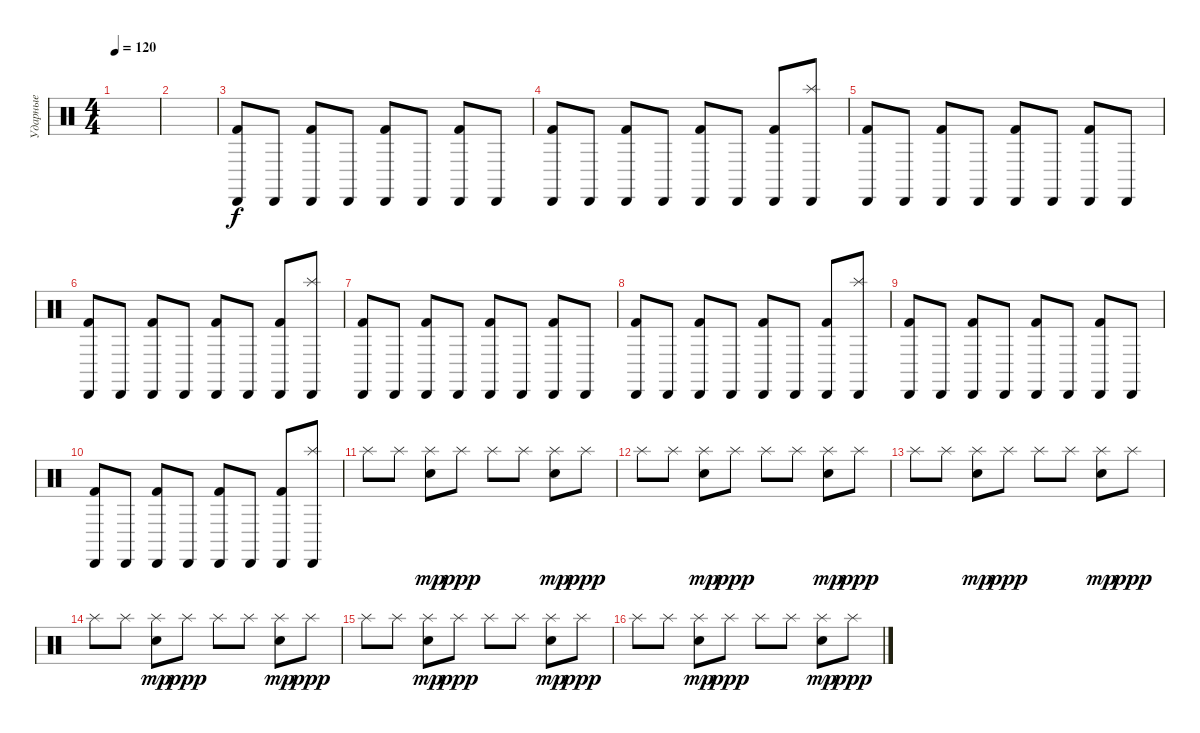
\track ("Ударные" "Ударные") {instrument percussion}
\staff {score}
\articulation defaults
\ts (4 4)
\tempo 120
\clef neutral
\ks c
|
|
("Kick (hit) 2" "Cabasa (hit)").8 "Cabasa (hit)".8 ("Kick (hit) 2" "Cabasa (hit)").8 "Cabasa (hit)".8 ("Kick (hit) 2" "Cabasa (hit)").8 "Cabasa (hit)".8 ("Kick (hit) 2" "Cabasa (hit)").8 "Cabasa (hit)".8 |
("Kick (hit) 2" "Cabasa (hit)").8 "Cabasa (hit)".8 ("Kick (hit) 2" "Cabasa (hit)").8 "Cabasa (hit)".8 ("Kick (hit) 2" "Cabasa (hit)").8 "Cabasa (hit)".8 ("Kick (hit) 2" "Cabasa (hit)").8 ("Splash (hit)" "Cabasa (hit)").8 |
("Kick (hit) 2" "Cabasa (hit)").8 "Cabasa (hit)".8 ("Kick (hit) 2" "Cabasa (hit)").8 "Cabasa (hit)".8 ("Kick (hit) 2" "Cabasa (hit)").8 "Cabasa (hit)".8 ("Kick (hit) 2" "Cabasa (hit)").8 "Cabasa (hit)".8 |
("Kick (hit) 2" "Cabasa (hit)").8 "Cabasa (hit)".8 ("Kick (hit) 2" "Cabasa (hit)").8 "Cabasa (hit)".8 ("Kick (hit) 2" "Cabasa (hit)").8 "Cabasa (hit)".8 ("Kick (hit) 2" "Cabasa (hit)").8 ("Splash (hit)" "Cabasa (hit)").8 |
("Kick (hit) 2" "Cabasa (hit)").8 "Cabasa (hit)".8 ("Kick (hit) 2" "Cabasa (hit)").8 "Cabasa (hit)".8 ("Kick (hit) 2" "Cabasa (hit)").8 "Cabasa (hit)".8 ("Kick (hit) 2" "Cabasa (hit)").8 "Cabasa (hit)".8 |
("Kick (hit) 2" "Cabasa (hit)").8 "Cabasa (hit)".8 ("Kick (hit) 2" "Cabasa (hit)").8 "Cabasa (hit)".8 ("Kick (hit) 2" "Cabasa (hit)").8 "Cabasa (hit)".8 ("Kick (hit) 2" "Cabasa (hit)").8 ("Splash (hit)" "Cabasa (hit)").8 |
("Kick (hit) 2" "Cabasa (hit)").8 "Cabasa (hit)".8 ("Kick (hit) 2" "Cabasa (hit)").8 "Cabasa (hit)".8 ("Kick (hit) 2" "Cabasa (hit)").8 "Cabasa (hit)".8 ("Kick (hit) 2" "Cabasa (hit)").8 "Cabasa (hit)".8 |
("Kick (hit) 2" "Cabasa (hit)").8 "Cabasa (hit)".8 ("Kick (hit) 2" "Cabasa (hit)").8 "Cabasa (hit)".8 ("Kick (hit) 2" "Cabasa (hit)").8 "Cabasa (hit)".8 ("Kick (hit) 2" "Cabasa (hit)").8 ("Splash (hit)" "Cabasa (hit)").8 |
"Splash (hit)".8 "Splash (hit)".8 ("Splash (hit)" "Snare (hit) 2").8{dy mp} "Splash (hit)".8{dy ppp} "Splash (hit)".8 "Splash (hit)".8 ("Splash (hit)" "Snare (hit) 2").8{dy mp} "Splash (hit)".8{dy ppp} |
"Splash (hit)".8 "Splash (hit)".8 ("Splash (hit)" "Snare (hit) 2").8{dy mp} "Splash (hit)".8{dy ppp} "Splash (hit)".8 "Splash (hit)".8 ("Splash (hit)" "Snare (hit) 2").8{dy mp} "Splash (hit)".8{dy ppp} |
"Splash (hit)".8 "Splash (hit)".8 ("Splash (hit)" "Snare (hit) 2").8{dy mp} "Splash (hit)".8{dy ppp} "Splash (hit)".8 "Splash (hit)".8 ("Splash (hit)" "Snare (hit) 2").8{dy mp} "Splash (hit)".8{dy ppp} |
"Splash (hit)".8 "Splash (hit)".8 ("Splash (hit)" "Snare (hit) 2").8{dy mp} "Splash (hit)".8{dy ppp} "Splash (hit)".8 "Splash (hit)".8 ("Splash (hit)" "Snare (hit) 2").8{dy mp} "Splash (hit)".8{dy ppp} |
"Splash (hit)".8 "Splash (hit)".8 ("Splash (hit)" "Snare (hit) 2").8{dy mp} "Splash (hit)".8{dy ppp} "Splash (hit)".8 "Splash (hit)".8 ("Splash (hit)" "Snare (hit) 2").8{dy mp} "Splash (hit)".8{dy ppp} |
"Splash (hit)".8 "Splash (hit)".8 ("Splash (hit)" "Snare (hit) 2").8{dy mp} "Splash (hit)".8{dy ppp} "Splash (hit)".8 "Splash (hit)".8 ("Splash (hit)" "Snare (hit) 2").8{dy mp} "Splash (hit)".8{dy ppp}
